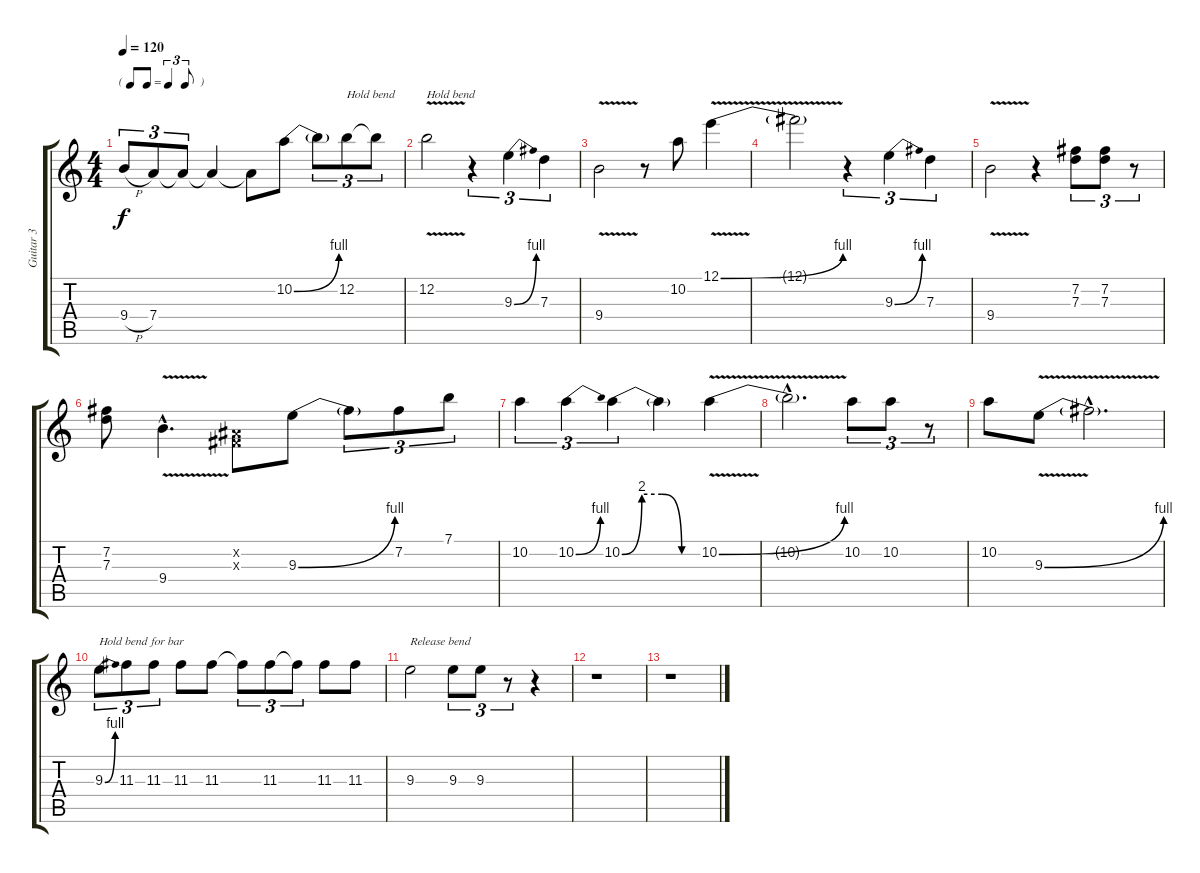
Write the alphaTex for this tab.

\track ("Guitar 3" "Guitar 3") {instrument overdrivenguitar}
\staff {score tabs}
\tuning (E4 B3 G3 D3 A2 E2) {hide}
\ts (4 4)
\tf triplet8th
\tempo 120
\clef g2
\ks c
9.4{h}.8{tu (3 2) dy f} 7.4.8{tu (3 2)} 7.4{t}.8{tu (3 2)} 7.4{t}.4 7.4{t}.8 10.2{be (bend 0 0 60 4)}.8 10.2{t}.8{tu (3 2)} 12.2.8{tu (3 2) txt "Hold bend"} 12.2{t}.8{tu (3 2)} |
12.2{v}.2{txt "Hold bend"} r.4{tu (3 2)} 9.3{be (bend 0 0 60 4)}.4{tu (3 2)} 7.3.4{tu (3 2)} |
9.4{v}.2 r.8 10.2.8 12.1{be (bend 0 0 60 4) v}.4 |
12.1{t}.2 r.4{tu (3 2)} 9.3{be (bend 0 0 60 4)}.4{tu (3 2)} 7.3.4{tu (3 2)} |
9.4{v}.2 r.4 (7.2 7.3).8{tu (3 2)} (7.2 7.3).8{tu (3 2)} r.8{tu (3 2)} |
(7.2 7.3).8 9.4{v hac}.4{d} (-1.2{x} -1.3{x}).8 9.3{be (bend 0 0 60 4)}.8 9.3{t}.8{tu (3 2)} 7.2.8{tu (3 2)} 7.1.8{tu (3 2)} |
10.2.4{tu (3 2)} 10.2{be (bend 0 0 60 4)}.4{tu (3 2)} 10.2{be (custom 0 0 15 8 30 8 45 0 60 0)}.4{tu (3 2)} 10.2{t}.4 10.2{be (bend 0 0 60 4) v}.4 |
10.2{hac t}.2{d} 10.2.8{tu (3 2)} 10.2.8{tu (3 2)} r.8{tu (3 2)} |
10.2.8 9.3{be (bend 0 0 60 4) v}.8 9.3{hac t}.2{d} |
9.3{be (bend 0 0 60 4)}.8{tu (3 2) txt "Hold bend for bar"} 11.3.8{tu (3 2)} 11.3.8{tu (3 2)} 11.3.8 11.3.8 11.3{t}.8{tu (3 2)} 11.3.8{tu (3 2)} 11.3{t}.8{tu (3 2)} 11.3.8 11.3.8 |
9.3.2{txt "Release bend"} 9.3.8{tu (3 2)} 9.3.8{tu (3 2)} r.8{tu (3 2)} r.4 |
r.1 |
r.1
